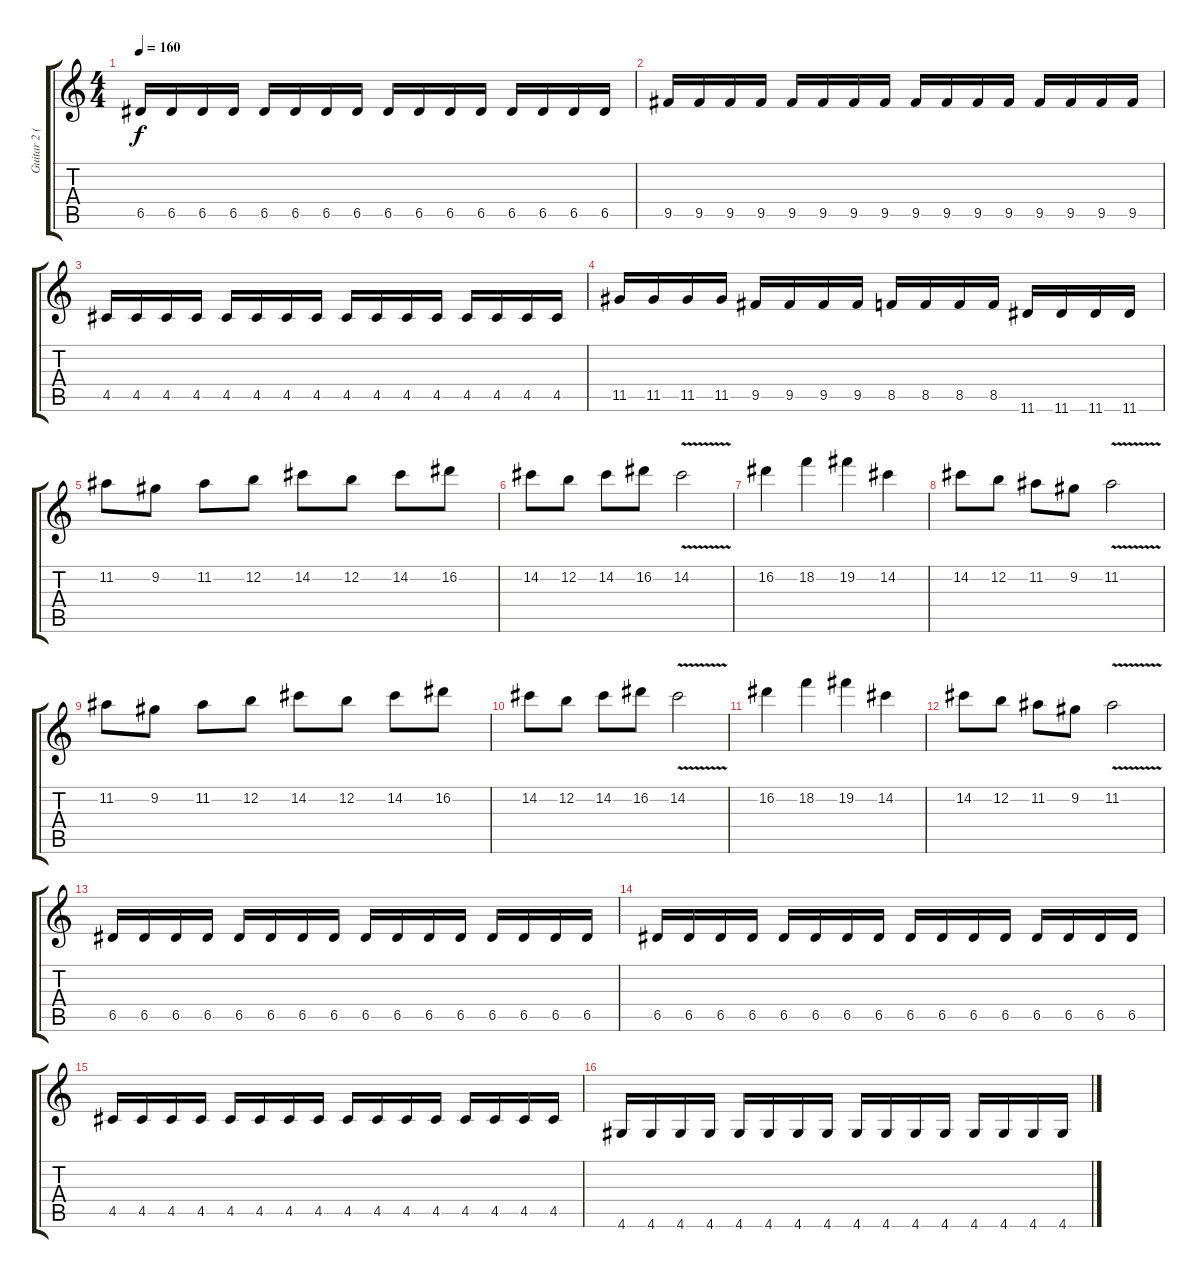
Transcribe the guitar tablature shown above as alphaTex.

\track ("Guitar 2 (lead)" "Guitar 2 (") {instrument distortionguitar}
\staff {score tabs}
\tuning (E4 B3 G3 D3 A2 E2) {hide}
\ts (4 4)
\tempo 160
\clef g2
\ks c
6.5.16{dy f} 6.5.16 6.5.16 6.5.16 6.5.16 6.5.16 6.5.16 6.5.16 6.5.16 6.5.16 6.5.16 6.5.16 6.5.16 6.5.16 6.5.16 6.5.16 |
9.5.16 9.5.16 9.5.16 9.5.16 9.5.16 9.5.16 9.5.16 9.5.16 9.5.16 9.5.16 9.5.16 9.5.16 9.5.16 9.5.16 9.5.16 9.5.16 |
4.5.16 4.5.16 4.5.16 4.5.16 4.5.16 4.5.16 4.5.16 4.5.16 4.5.16 4.5.16 4.5.16 4.5.16 4.5.16 4.5.16 4.5.16 4.5.16 |
11.5.16 11.5.16 11.5.16 11.5.16 9.5.16 9.5.16 9.5.16 9.5.16 8.5.16 8.5.16 8.5.16 8.5.16 11.6.16 11.6.16 11.6.16 11.6.16 |
11.2.8{instrument overdrivenguitar} 9.2.8 11.2.8 12.2.8 14.2.8 12.2.8 14.2.8 16.2.8 |
14.2.8 12.2.8 14.2.8 16.2.8 14.2{v}.2 |
16.2.4 18.2.4 19.2.4 14.2.4 |
14.2.8 12.2.8 11.2.8 9.2.8 11.2{v}.2 |
11.2.8 9.2.8 11.2.8 12.2.8 14.2.8 12.2.8 14.2.8 16.2.8 |
14.2.8 12.2.8 14.2.8 16.2.8 14.2{v}.2 |
16.2.4 18.2.4 19.2.4 14.2.4 |
14.2.8 12.2.8 11.2.8 9.2.8 11.2{v}.2 |
6.5.16{instrument distortionguitar} 6.5.16 6.5.16 6.5.16 6.5.16 6.5.16 6.5.16 6.5.16 6.5.16 6.5.16 6.5.16 6.5.16 6.5.16 6.5.16 6.5.16 6.5.16 |
6.5.16 6.5.16 6.5.16 6.5.16 6.5.16 6.5.16 6.5.16 6.5.16 6.5.16 6.5.16 6.5.16 6.5.16 6.5.16 6.5.16 6.5.16 6.5.16 |
4.5.16 4.5.16 4.5.16 4.5.16 4.5.16 4.5.16 4.5.16 4.5.16 4.5.16 4.5.16 4.5.16 4.5.16 4.5.16 4.5.16 4.5.16 4.5.16 |
4.6.16 4.6.16 4.6.16 4.6.16 4.6.16 4.6.16 4.6.16 4.6.16 4.6.16 4.6.16 4.6.16 4.6.16 4.6.16 4.6.16 4.6.16 4.6.16
